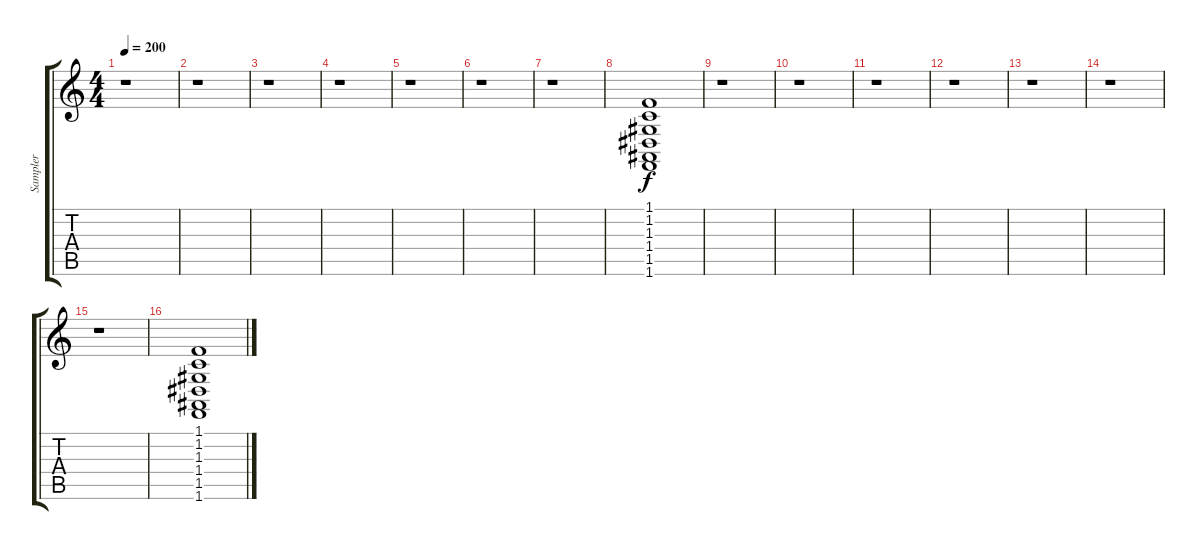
\track ("Sampler" "Sampler") {instrument seashore}
\staff {score tabs}
\tuning (E4 B3 G3 D3 A2 E2) {hide}
\ts (4 4)
\tempo 200
\clef g2
\ks c
r.1{dy f instrument seashore} |
r.1 |
r.1 |
r.1 |
r.1 |
r.1 |
r.1 |
(1.1 1.2 1.3 1.4 1.5 1.6).1 |
r.1 |
r.1 |
r.1 |
r.1 |
r.1 |
r.1 |
r.1 |
(1.1 1.2 1.3 1.4 1.5 1.6).1
